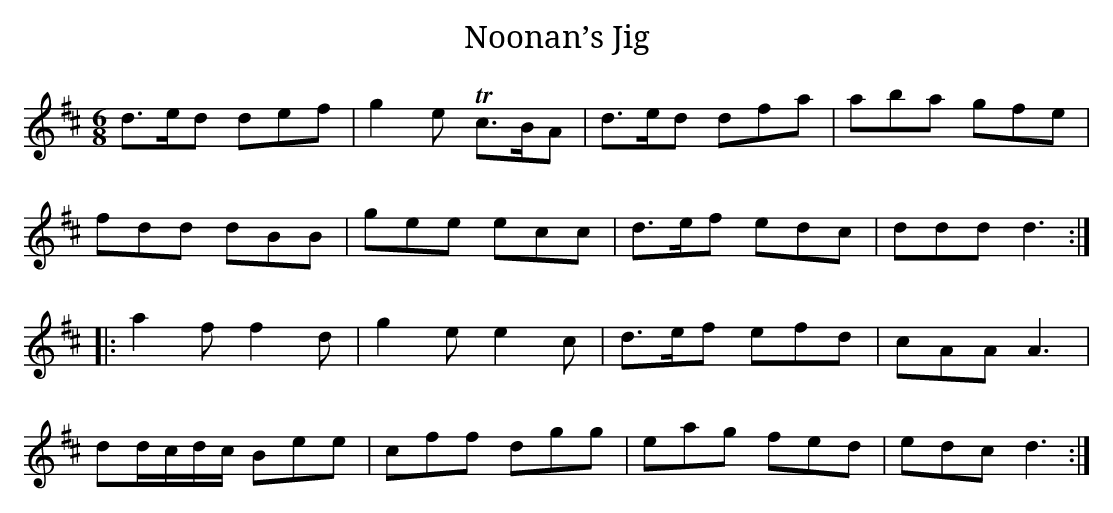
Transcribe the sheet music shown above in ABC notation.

X:1
T:Noonan’s Jig
M:6/8
L:1/8
K:D
d>ed def|g2e Tc>BA|d>ed dfa|aba gfe|
fdd dBB|gee ecc|d>ef edc|ddd d3:|
|:a2f f2d|g2e e2c|d>ef efd|cAA A3|
dd/c/d/c/ Bee|cff dgg|eag fed|edc d3:|
